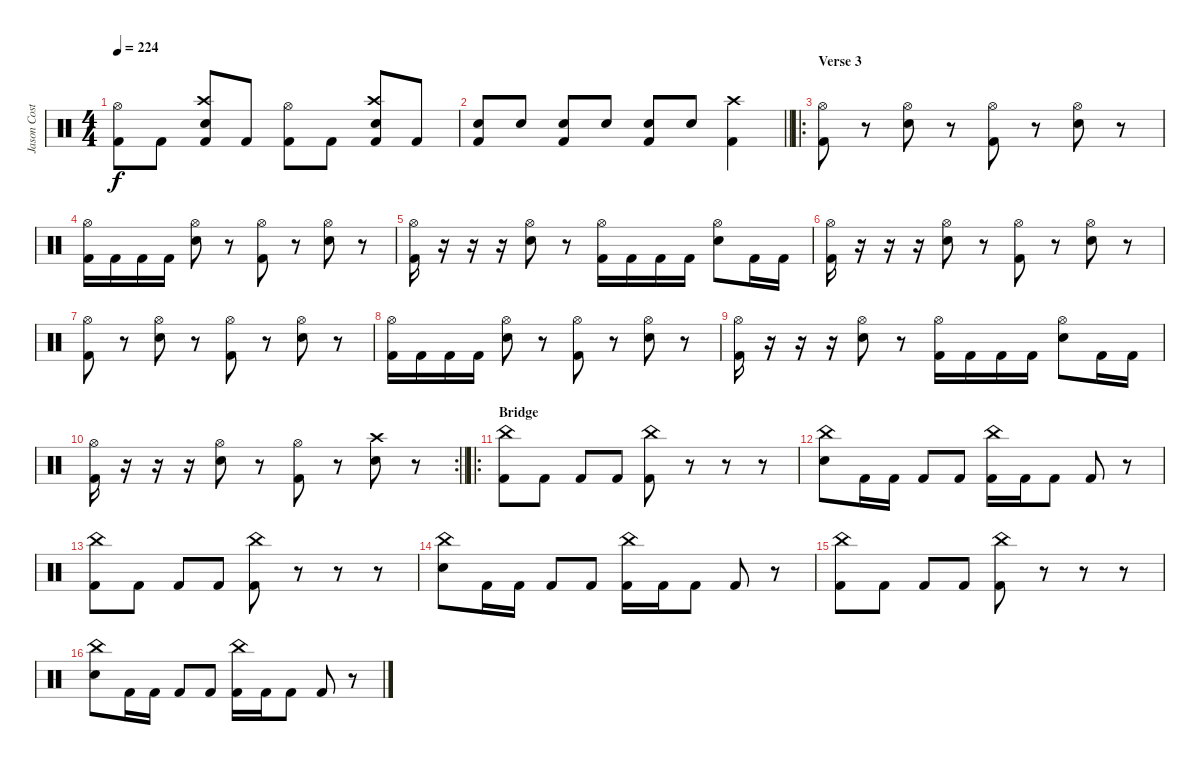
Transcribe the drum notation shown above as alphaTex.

\track ("Jason Costa" "Jason Cost") {instrument percussion}
\staff {score}
\articulation defaults
\ts (4 4)
\tempo 224
\clef neutral
\ks c
("Hi-Hat (open)" "Kick (hit) 2").8{dy f} "Kick (hit) 2".8 ("Crash high (hit)" "Electric Snare (hit)" "Kick (hit) 2").8 "Kick (hit) 2".8 ("Hi-Hat (open)" "Kick (hit) 2").8 "Kick (hit) 2".8 ("Crash high (hit)" "Electric Snare (hit)" "Kick (hit) 2").8 "Kick (hit) 2".8 |
\barLineRight lightlight
("Electric Snare (hit)" "Kick (hit) 2").8 "Electric Snare (hit)".8 ("Electric Snare (hit)" "Kick (hit) 2").8 "Electric Snare (hit)".8 ("Electric Snare (hit)" "Kick (hit) 2").8 "Electric Snare (hit)".8 ("Crash high (hit)" "Kick (hit) 2").4 |
\ro
\section ("" "Verse 3")
("Hi-Hat (open)" "Kick (hit) 2").8 r.8 ("Hi-Hat (open)" "Snare (hit) 2").8 r.8 ("Hi-Hat (open)" "Kick (hit) 2").8 r.8 ("Hi-Hat (open)" "Snare (hit) 2").8 r.8 |
("Hi-Hat (open)" "Kick (hit) 2").16 "Kick (hit) 2".16 "Kick (hit) 2".16 "Kick (hit) 2".16 ("Hi-Hat (open)" "Snare (hit) 2").8 r.8 ("Hi-Hat (open)" "Kick (hit) 2").8 r.8 ("Hi-Hat (open)" "Snare (hit) 2").8 r.8 |
("Hi-Hat (open)" "Kick (hit) 2").16 r.16 r.16 r.16 ("Hi-Hat (open)" "Snare (hit) 2").8 r.8 ("Hi-Hat (open)" "Kick (hit) 2").16 "Kick (hit) 2".16 "Kick (hit) 2".16 "Kick (hit) 2".16 ("Hi-Hat (open)" "Snare (hit) 2").8 "Kick (hit) 2".16 "Kick (hit) 2".16 |
("Hi-Hat (open)" "Kick (hit) 2").16 r.16 r.16 r.16 ("Hi-Hat (open)" "Snare (hit) 2").8 r.8 ("Hi-Hat (open)" "Kick (hit) 2").8 r.8 ("Hi-Hat (open)" "Snare (hit) 2").8 r.8 |
("Hi-Hat (open)" "Kick (hit) 2").8 r.8 ("Hi-Hat (open)" "Snare (hit) 2").8 r.8 ("Hi-Hat (open)" "Kick (hit) 2").8 r.8 ("Hi-Hat (open)" "Snare (hit) 2").8 r.8 |
("Hi-Hat (open)" "Kick (hit) 2").16 "Kick (hit) 2".16 "Kick (hit) 2".16 "Kick (hit) 2".16 ("Hi-Hat (open)" "Snare (hit) 2").8 r.8 ("Hi-Hat (open)" "Kick (hit) 2").8 r.8 ("Hi-Hat (open)" "Snare (hit) 2").8 r.8 |
("Hi-Hat (open)" "Kick (hit) 2").16 r.16 r.16 r.16 ("Hi-Hat (open)" "Snare (hit) 2").8 r.8 ("Hi-Hat (open)" "Kick (hit) 2").16 "Kick (hit) 2".16 "Kick (hit) 2".16 "Kick (hit) 2".16 ("Hi-Hat (open)" "Snare (hit) 2").8 "Kick (hit) 2".16 "Kick (hit) 2".16 |
\rc 2
\barLineRight lightlight
("Hi-Hat (open)" "Kick (hit) 2").16 r.16 r.16 r.16 ("Hi-Hat (open)" "Snare (hit) 2").8 r.8 ("Hi-Hat (open)" "Kick (hit) 2").8 r.8 ("Crash high (hit)" "Snare (hit) 2").8 r.8 |
\ro
\section ("" "Bridge")
("China (hit)" "Kick (hit) 2").8 "Kick (hit) 2".8 "Kick (hit) 2".8 "Kick (hit) 2".8 ("China (hit)" "Kick (hit) 2").8 r.8 r.8 r.8 |
("China (hit)" "Electric Snare (hit)").8 "Kick (hit) 2".16 "Kick (hit) 2".16 "Kick (hit) 2".8 "Kick (hit) 2".8 ("China (hit)" "Kick (hit) 2").16 "Kick (hit) 2".16 "Kick (hit) 2".8 "Kick (hit) 2".8 r.8 |
("China (hit)" "Kick (hit) 2").8 "Kick (hit) 2".8 "Kick (hit) 2".8 "Kick (hit) 2".8 ("China (hit)" "Kick (hit) 2").8 r.8 r.8 r.8 |
("China (hit)" "Electric Snare (hit)").8 "Kick (hit) 2".16 "Kick (hit) 2".16 "Kick (hit) 2".8 "Kick (hit) 2".8 ("China (hit)" "Kick (hit) 2").16 "Kick (hit) 2".16 "Kick (hit) 2".8 "Kick (hit) 2".8 r.8 |
("China (hit)" "Kick (hit) 2").8 "Kick (hit) 2".8 "Kick (hit) 2".8 "Kick (hit) 2".8 ("China (hit)" "Kick (hit) 2").8 r.8 r.8 r.8 |
("China (hit)" "Electric Snare (hit)").8 "Kick (hit) 2".16 "Kick (hit) 2".16 "Kick (hit) 2".8 "Kick (hit) 2".8 ("China (hit)" "Kick (hit) 2").16 "Kick (hit) 2".16 "Kick (hit) 2".8 "Kick (hit) 2".8 r.8
